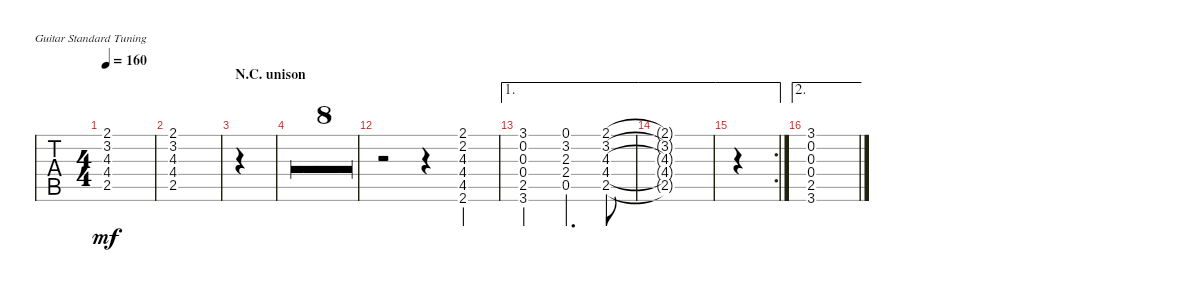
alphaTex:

\defaultSystemsLayout 4
\bracketExtendMode groupsimilarinstruments
\singleTrackTrackNamePolicy hidden
\multiTrackTrackNamePolicy hidden
\otherSystemsTrackNameOrientation horizontal
\track ("Steel Guitar" "S-Gt") {multiBarRest instrument acousticguitarsteel}
\staff {tabs}
\tuning (E4 B3 G3 D3 A2 E2)
\ts (4 4)
\tempo 160
\clef g2
\scale
0.333333
\ks d
(2.1 3.2 4.3 4.4 2.5).1{ot 8va dy mf} |
\scale
0.333333 (2.1 3.2 4.3 4.4 2.5).1{ot 8va} |
\section ("" "N.C. unison")
\scale
0.333333 |
\scale
0.333333 |
\scale
0.333333 |
\scale
0.333333 |
\scale
0.333333 |
\scale
0.333333 |
\scale
0.333333 |
\scale
0.333333 |
\scale
0.333333 |
\scale
0.333333 r.2{ot 8va} r.4{ot 8va} (2.6 4.5 4.4 4.3 2.2 2.1).4{ot 8va} |
\ae 1
\scale
0.333333 (3.6 2.5 0.4 0.3 0.2 3.1).2{ot 8va} (0.5 2.4 2.3 3.2 0.1).4{d ot 8va} (2.1 3.2 4.3 4.4 2.5).8{ot 8va} |
\ae 1
\scale
0.333333 (2.1{t} 3.2{t} 4.3{t} 4.4{t} 2.5{t}).1{ot 8va} |
\ae 1
\rc 2
\scale
0.355556 |
\ae 2
\scale
0.322222 (3.6 2.5 0.4 0.3 0.2 3.1).1{ot 8va}
